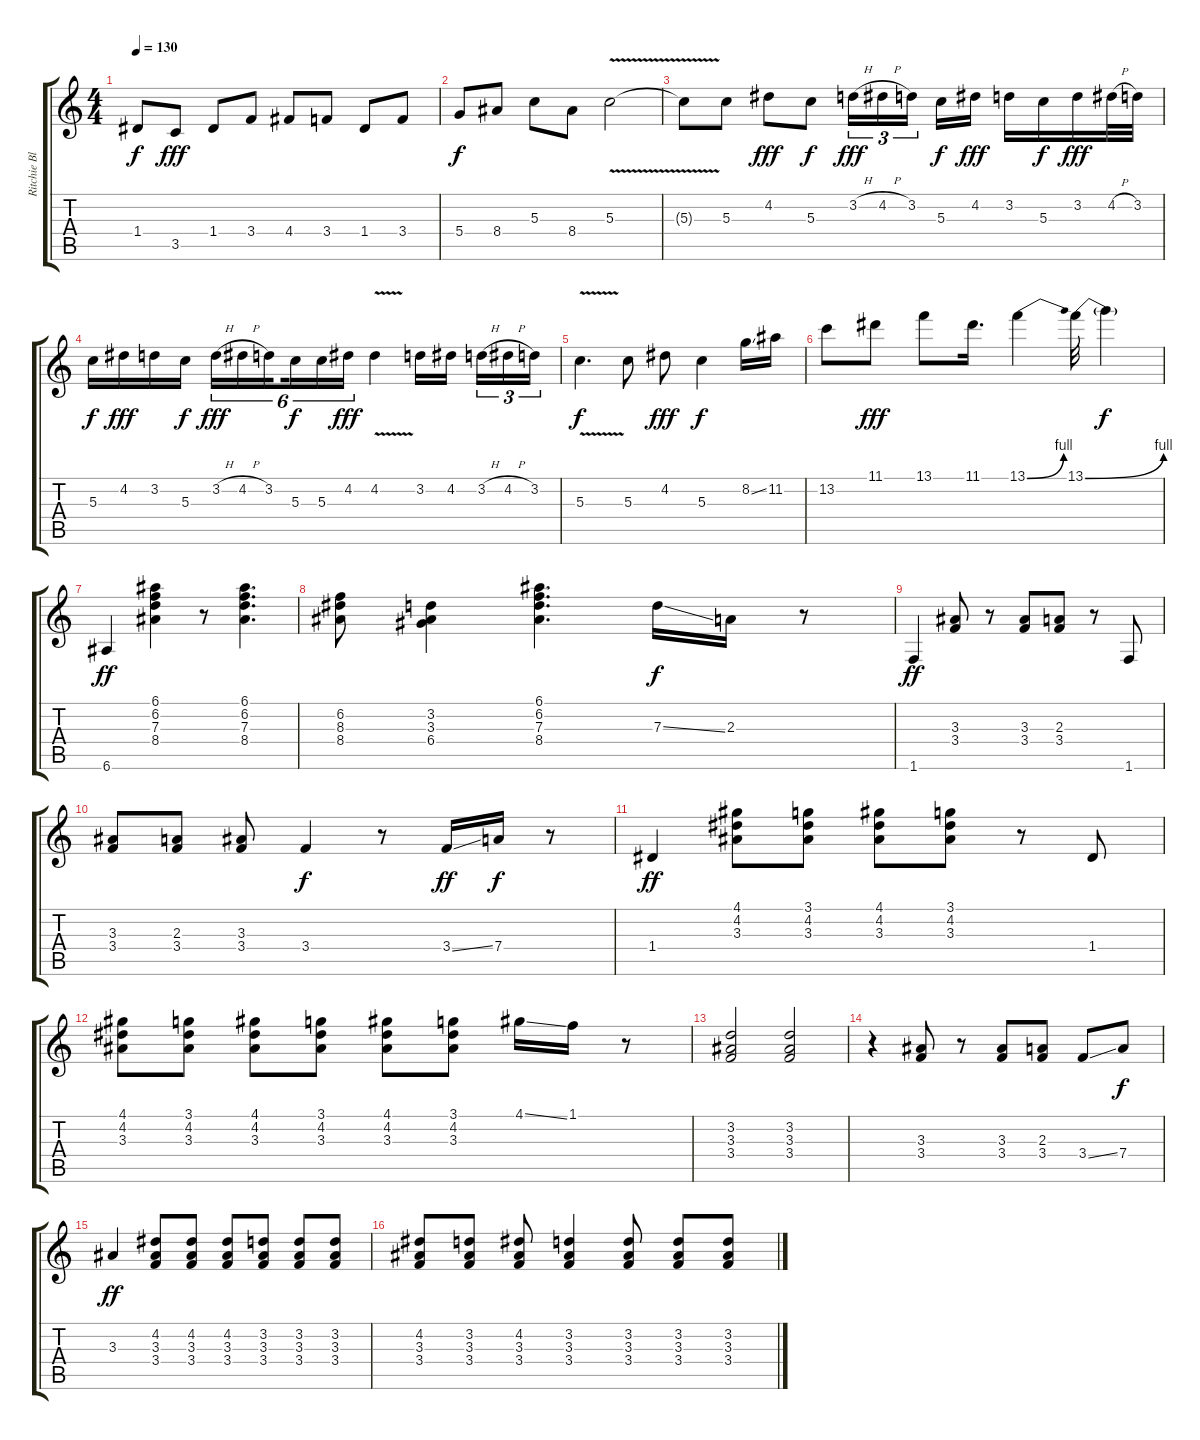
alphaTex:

\track ("Ritchie Blackmore" "Ritchie Bl") {instrument overdrivenguitar}
\staff {score tabs}
\tuning (E4 B3 G3 D3 A2 E2) {hide}
\ts (4 4)
\tempo 130
\clef g2
\ks c
1.4{t}.8{dy f} 3.5.8{dy fff} 1.4.8 3.4.8 4.4.8 3.4.8 1.4.8 3.4.8 |
5.4.8{dy f} 8.4.8 5.3.8 8.4.8 5.3{v}.2 |
5.3{t}.8 5.3.8 4.2.8{dy fff} 5.3.8{dy f} 3.2{h}.16{tu (3 2) dy fff} 4.2{h}.16{tu (3 2)} 3.2.16{tu (3 2) beam splitsecondary} 5.3.16{dy f} 4.2.16{dy fff} 3.2.16 5.3.16{dy f} 3.2.16{dy fff} 4.2{h}.32 3.2.32 |
5.3.16{dy f} 4.2.16{dy fff} 3.2.16 5.3.16{dy f} 3.2{h}.16{tu (6 4) dy fff} 4.2{h}.16{tu (6 4)} 3.2.16{tu (6 4) beam splitsecondary} 5.3.16{tu (6 4) dy f} 5.3.16{tu (6 4)} 4.2.16{tu (6 4) dy fff} 4.2{v}.4 3.2.16 4.2.16{beam splitsecondary} 3.2{h}.16{tu (3 2)} 4.2{h}.16{tu (3 2)} 3.2.16{tu (3 2)} |
5.3{v}.4{d dy f} 5.3.8 4.2.8{dy fff} 5.3.4{dy f} 8.2{ss}.16 11.2.16 |
13.2.8 11.1.8{dy fff} 13.1.8 11.1.16{d} 13.1{be (bend 0 0 60 4)}.4 13.1{be (bend 0 0 60 4)}.32 13.1{t}.4{dy f} |
6.6.4{dy ff volume 12 balance 11} (6.1 6.2 7.3 8.4).4 r.8 (6.1 6.2 7.3 8.4).4{d} |
(6.2 8.3 8.4).8 (3.2 3.3 6.4).4 (6.1 6.2 7.3 8.4).4{d} 7.3{ss}.16{dy f} 2.3.16 r.8 |
1.6.4{dy ff} (3.3 3.4).8 r.8 (3.3 3.4).8 (2.3 3.4).8 r.8 1.6.8 |
(3.3 3.4).8 (2.3 3.4).8 (3.3 3.4).8 3.4.4{dy f} r.8 3.4{ss}.16{dy ff} 7.4.16{dy f} r.8 |
1.4.4{dy ff} (4.1 4.2 3.3).8 (3.1 4.2 3.3).8 (4.1 4.2 3.3).8 (3.1 4.2 3.3).8 r.8 1.4.8 |
(4.1 4.2 3.3).8 (3.1 4.2 3.3).8 (4.1 4.2 3.3).8 (3.1 4.2 3.3).8 (4.1 4.2 3.3).8 (3.1 4.2 3.3).8 4.1{ss}.16 1.1.16 r.8 |
(3.2 3.3 3.4).2 (3.2 3.3 3.4).2 |
r.4 (3.3 3.4).8 r.8 (3.3 3.4).8 (2.3 3.4).8 3.4{ss}.8 7.4.8{dy f} |
3.3.4{dy ff} (4.2 3.3 3.4).8 (4.2 3.3 3.4).8 (4.2 3.3 3.4).8 (3.2 3.3 3.4).8 (3.2 3.3 3.4).8 (3.2 3.3 3.4).8 |
(4.2 3.3 3.4).8 (3.2 3.3 3.4).8 (4.2 3.3 3.4).8 (3.2 3.3 3.4).4 (3.2 3.3 3.4).8 (3.2 3.3 3.4).8 (3.2 3.3 3.4).8
